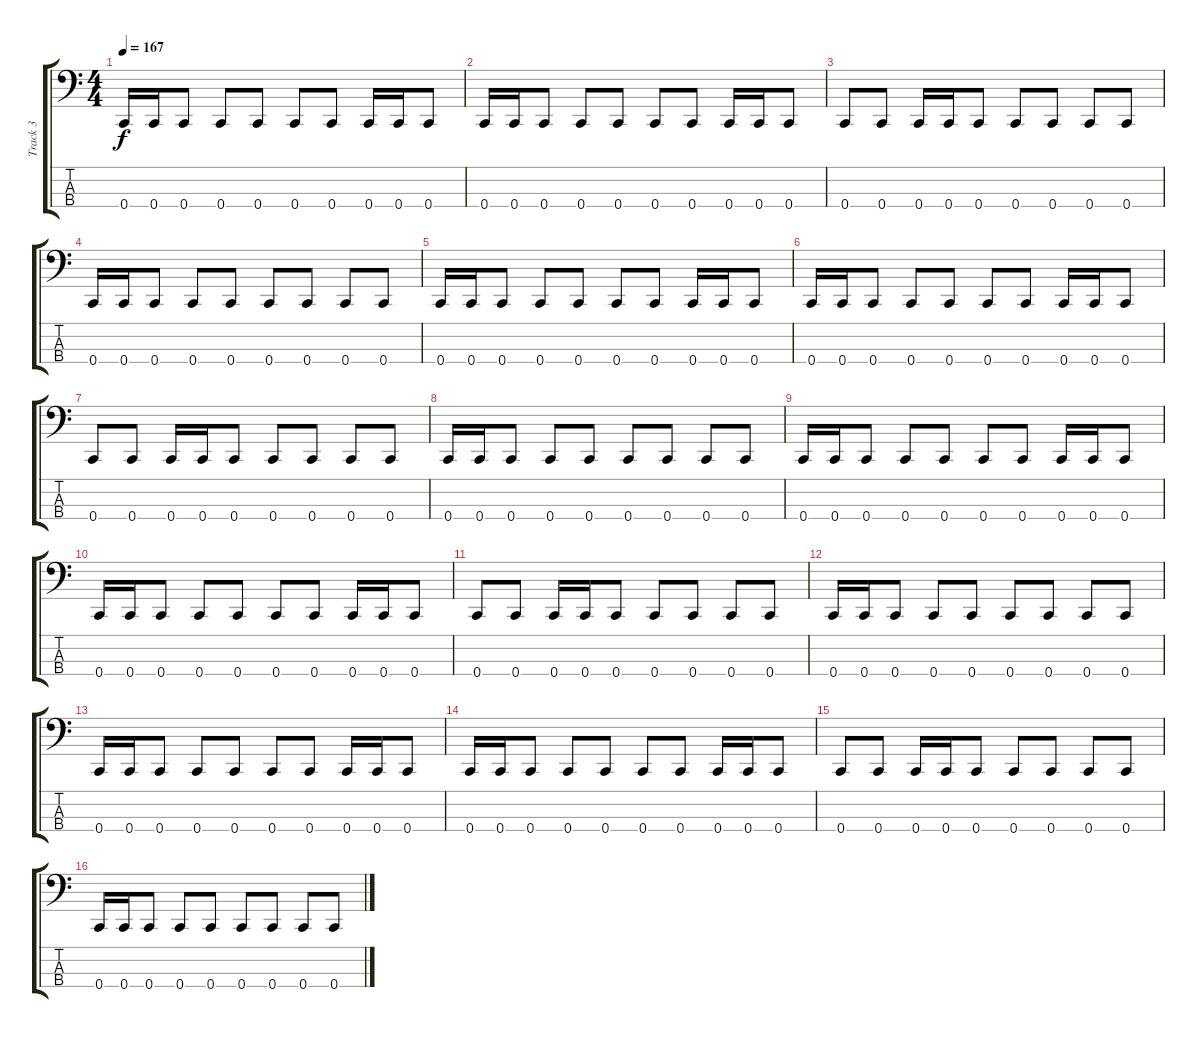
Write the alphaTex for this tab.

\track ("Track 3" "Track 3") {instrument slapbass1}
\staff {score tabs}
\tuning (F2 C2 G1 C1) {hide}
\ts (4 4)
\tempo 167
\clef f4
\ks c
0.4.16{dy f} 0.4.16 0.4.8 0.4.8 0.4.8 0.4.8 0.4.8 0.4.16 0.4.16 0.4.8 |
0.4.16 0.4.16 0.4.8 0.4.8 0.4.8 0.4.8 0.4.8 0.4.16 0.4.16 0.4.8 |
0.4.8 0.4.8 0.4.16 0.4.16 0.4.8 0.4.8 0.4.8 0.4.8 0.4.8 |
0.4.16 0.4.16 0.4.8 0.4.8 0.4.8 0.4.8 0.4.8 0.4.8 0.4.8 |
0.4.16 0.4.16 0.4.8 0.4.8 0.4.8 0.4.8 0.4.8 0.4.16 0.4.16 0.4.8 |
0.4.16 0.4.16 0.4.8 0.4.8 0.4.8 0.4.8 0.4.8 0.4.16 0.4.16 0.4.8 |
0.4.8 0.4.8 0.4.16 0.4.16 0.4.8 0.4.8 0.4.8 0.4.8 0.4.8 |
0.4.16 0.4.16 0.4.8 0.4.8 0.4.8 0.4.8 0.4.8 0.4.8 0.4.8 |
0.4.16 0.4.16 0.4.8 0.4.8 0.4.8 0.4.8 0.4.8 0.4.16 0.4.16 0.4.8 |
0.4.16 0.4.16 0.4.8 0.4.8 0.4.8 0.4.8 0.4.8 0.4.16 0.4.16 0.4.8 |
0.4.8 0.4.8 0.4.16 0.4.16 0.4.8 0.4.8 0.4.8 0.4.8 0.4.8 |
0.4.16 0.4.16 0.4.8 0.4.8 0.4.8 0.4.8 0.4.8 0.4.8 0.4.8 |
0.4.16 0.4.16 0.4.8 0.4.8 0.4.8 0.4.8 0.4.8 0.4.16 0.4.16 0.4.8 |
0.4.16 0.4.16 0.4.8 0.4.8 0.4.8 0.4.8 0.4.8 0.4.16 0.4.16 0.4.8 |
0.4.8 0.4.8 0.4.16 0.4.16 0.4.8 0.4.8 0.4.8 0.4.8 0.4.8 |
0.4.16 0.4.16 0.4.8 0.4.8 0.4.8 0.4.8 0.4.8 0.4.8 0.4.8
